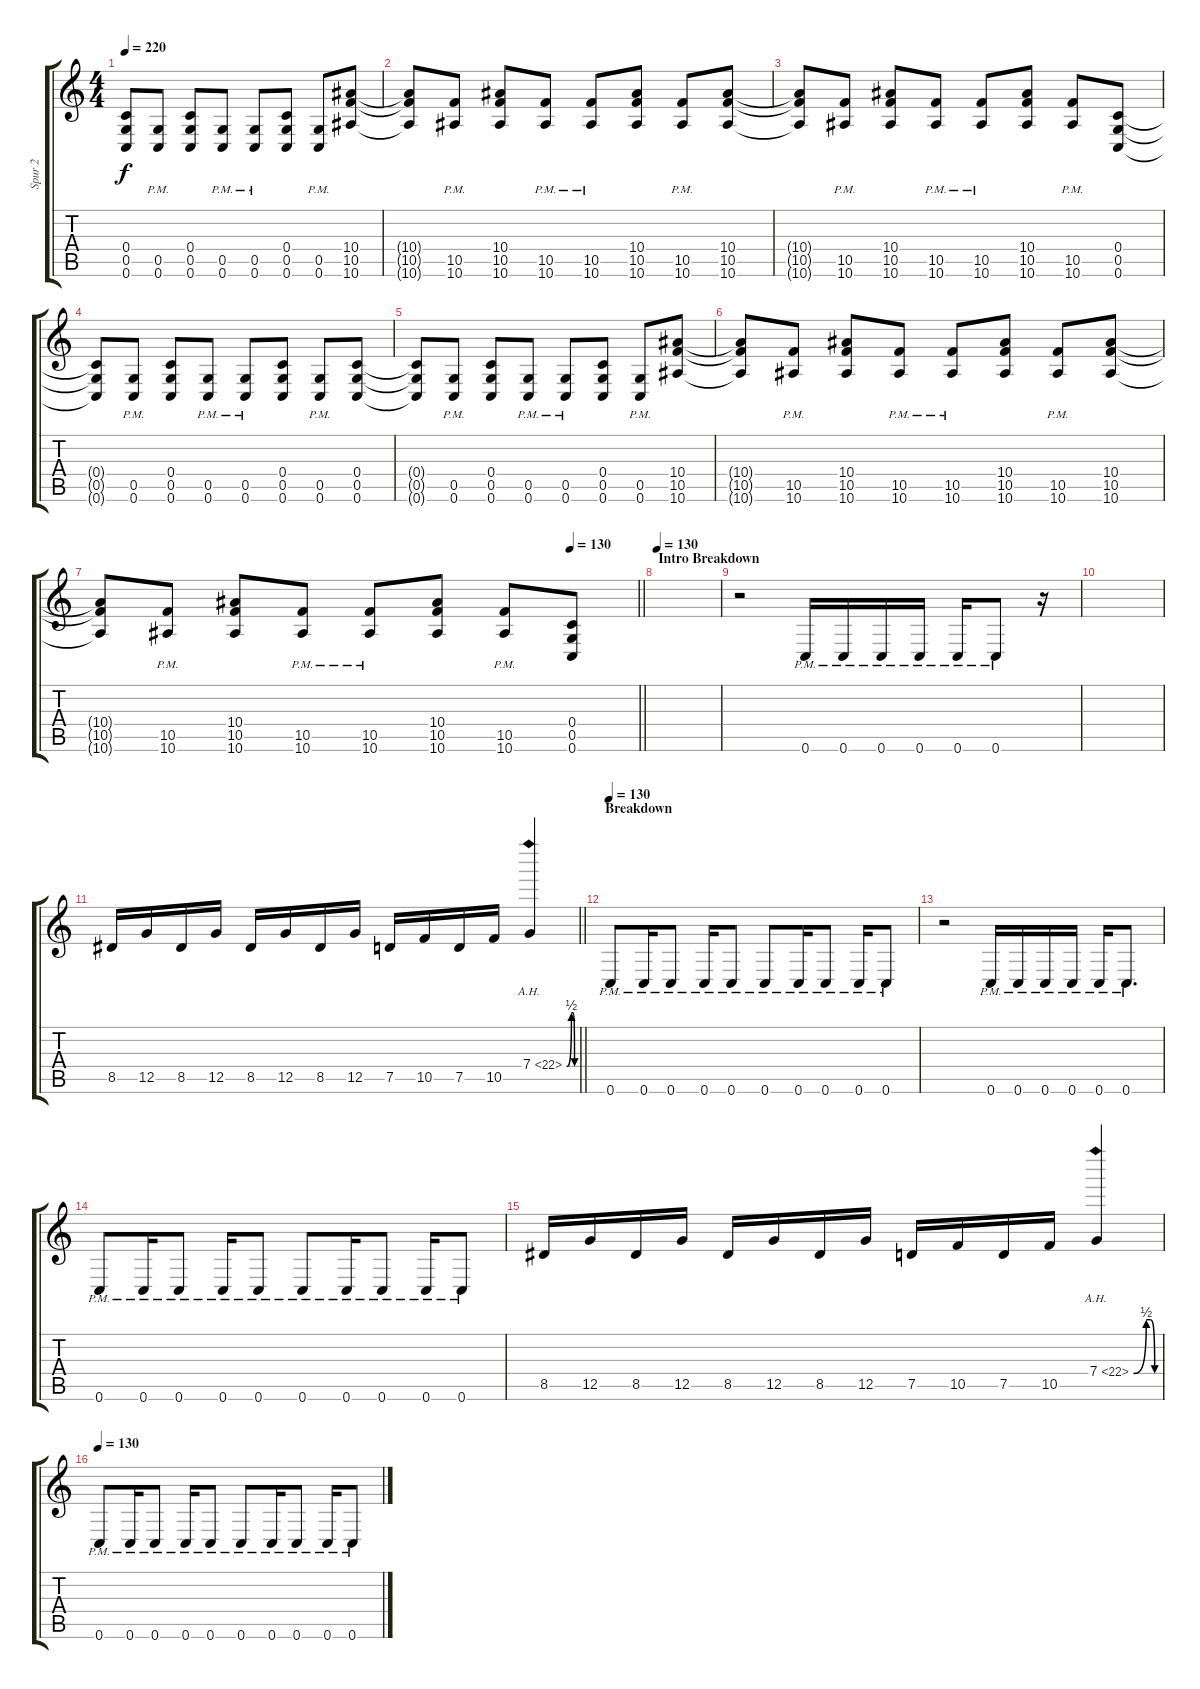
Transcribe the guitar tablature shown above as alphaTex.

\track ("Spur 2" "Spur 2") {instrument distortionguitar}
\staff {score tabs}
\tuning (D4 A3 F3 C3 G2 C2) {hide}
\ts (4 4)
\tempo 220
\clef g2
\ks c
(0.4{t} 0.5{t} 0.6{t}).8{dy f} (0.5{pm} 0.6{pm}).8 (0.4 0.5 0.6).8 (0.5{pm} 0.6{pm}).8 (0.5{pm} 0.6{pm}).8 (0.4 0.5 0.6).8 (0.5{pm} 0.6{pm}).8 (10.4 10.5 10.6).8 |
(10.4{t} 10.5{t} 10.6{t}).8 (10.5{pm} 10.6{pm}).8 (10.4 10.5 10.6).8 (10.5{pm} 10.6{pm}).8 (10.5{pm} 10.6{pm}).8 (10.4 10.5 10.6).8 (10.5{pm} 10.6{pm}).8 (10.4 10.5 10.6).8 |
(10.4{t} 10.5{t} 10.6{t}).8 (10.5{pm} 10.6{pm}).8 (10.4 10.5 10.6).8 (10.5{pm} 10.6{pm}).8 (10.5{pm} 10.6{pm}).8 (10.4 10.5 10.6).8 (10.5{pm} 10.6{pm}).8 (0.4 0.5 0.6).8 |
(0.4{t} 0.5{t} 0.6{t}).8 (0.5{pm} 0.6{pm}).8 (0.4 0.5 0.6).8 (0.5{pm} 0.6{pm}).8 (0.5{pm} 0.6{pm}).8 (0.4 0.5 0.6).8 (0.5{pm} 0.6{pm}).8 (0.4 0.5 0.6).8 |
(0.4{t} 0.5{t} 0.6{t}).8 (0.5{pm} 0.6{pm}).8 (0.4 0.5 0.6).8 (0.5{pm} 0.6{pm}).8 (0.5{pm} 0.6{pm}).8 (0.4 0.5 0.6).8 (0.5{pm} 0.6{pm}).8 (10.4 10.5 10.6).8 |
(10.4{t} 10.5{t} 10.6{t}).8 (10.5{pm} 10.6{pm}).8 (10.4 10.5 10.6).8 (10.5{pm} 10.6{pm}).8 (10.5{pm} 10.6{pm}).8 (10.4 10.5 10.6).8 (10.5{pm} 10.6{pm}).8 (10.4 10.5 10.6).8 |
\tempo (130 0.875)
\barLineRight lightlight
(10.4{t} 10.5{t} 10.6{t}).8 (10.5{pm} 10.6{pm}).8 (10.4 10.5 10.6).8 (10.5{pm} 10.6{pm}).8 (10.5{pm} 10.6{pm}).8 (10.4 10.5 10.6).8 (10.5{pm} 10.6{pm}).8 (0.4 0.5 0.6).8 |
\section ("" "Intro Breakdown")
\tempo 130
|
r.2 0.6{pm}.16 0.6{pm}.16 0.6{pm}.16 0.6{pm}.16 0.6{pm}.16 0.6{pm}.8 r.16 |
|
\barLineRight lightlight
8.5.16{instrument distortionguitar} 12.5.16 8.5.16 12.5.16 8.5.16 12.5.16 8.5.16 12.5.16 7.5.16 10.5.16 7.5.16 10.5.16 7.4{be (custom 0 0 30 2 40 2 50 0 60 0) ah 15}.4 |
\section ("" "Breakdown")
\tempo 130
0.6{pm}.8 0.6{pm}.16 0.6{pm}.8 0.6{pm}.16 0.6{pm}.8 0.6{pm}.8 0.6{pm}.16 0.6{pm}.8 0.6{pm}.16 0.6{pm}.8 |
r.2 0.6{pm}.16 0.6{pm}.16 0.6{pm}.16 0.6{pm}.16 0.6{pm}.16 0.6{pm}.8{d} |
0.6{pm}.8 0.6{pm}.16 0.6{pm}.8 0.6{pm}.16 0.6{pm}.8 0.6{pm}.8 0.6{pm}.16 0.6{pm}.8 0.6{pm}.16 0.6{pm}.8 |
8.5.16 12.5.16 8.5.16 12.5.16 8.5.16 12.5.16 8.5.16 12.5.16 7.5.16 10.5.16 7.5.16 10.5.16 7.4{be (custom 0 0 30 2 40 2 50 0 60 0) ah 15}.4 |
\tempo 130
0.6{pm}.8 0.6{pm}.16 0.6{pm}.8 0.6{pm}.16 0.6{pm}.8 0.6{pm}.8 0.6{pm}.16 0.6{pm}.8 0.6{pm}.16 0.6{pm}.8
